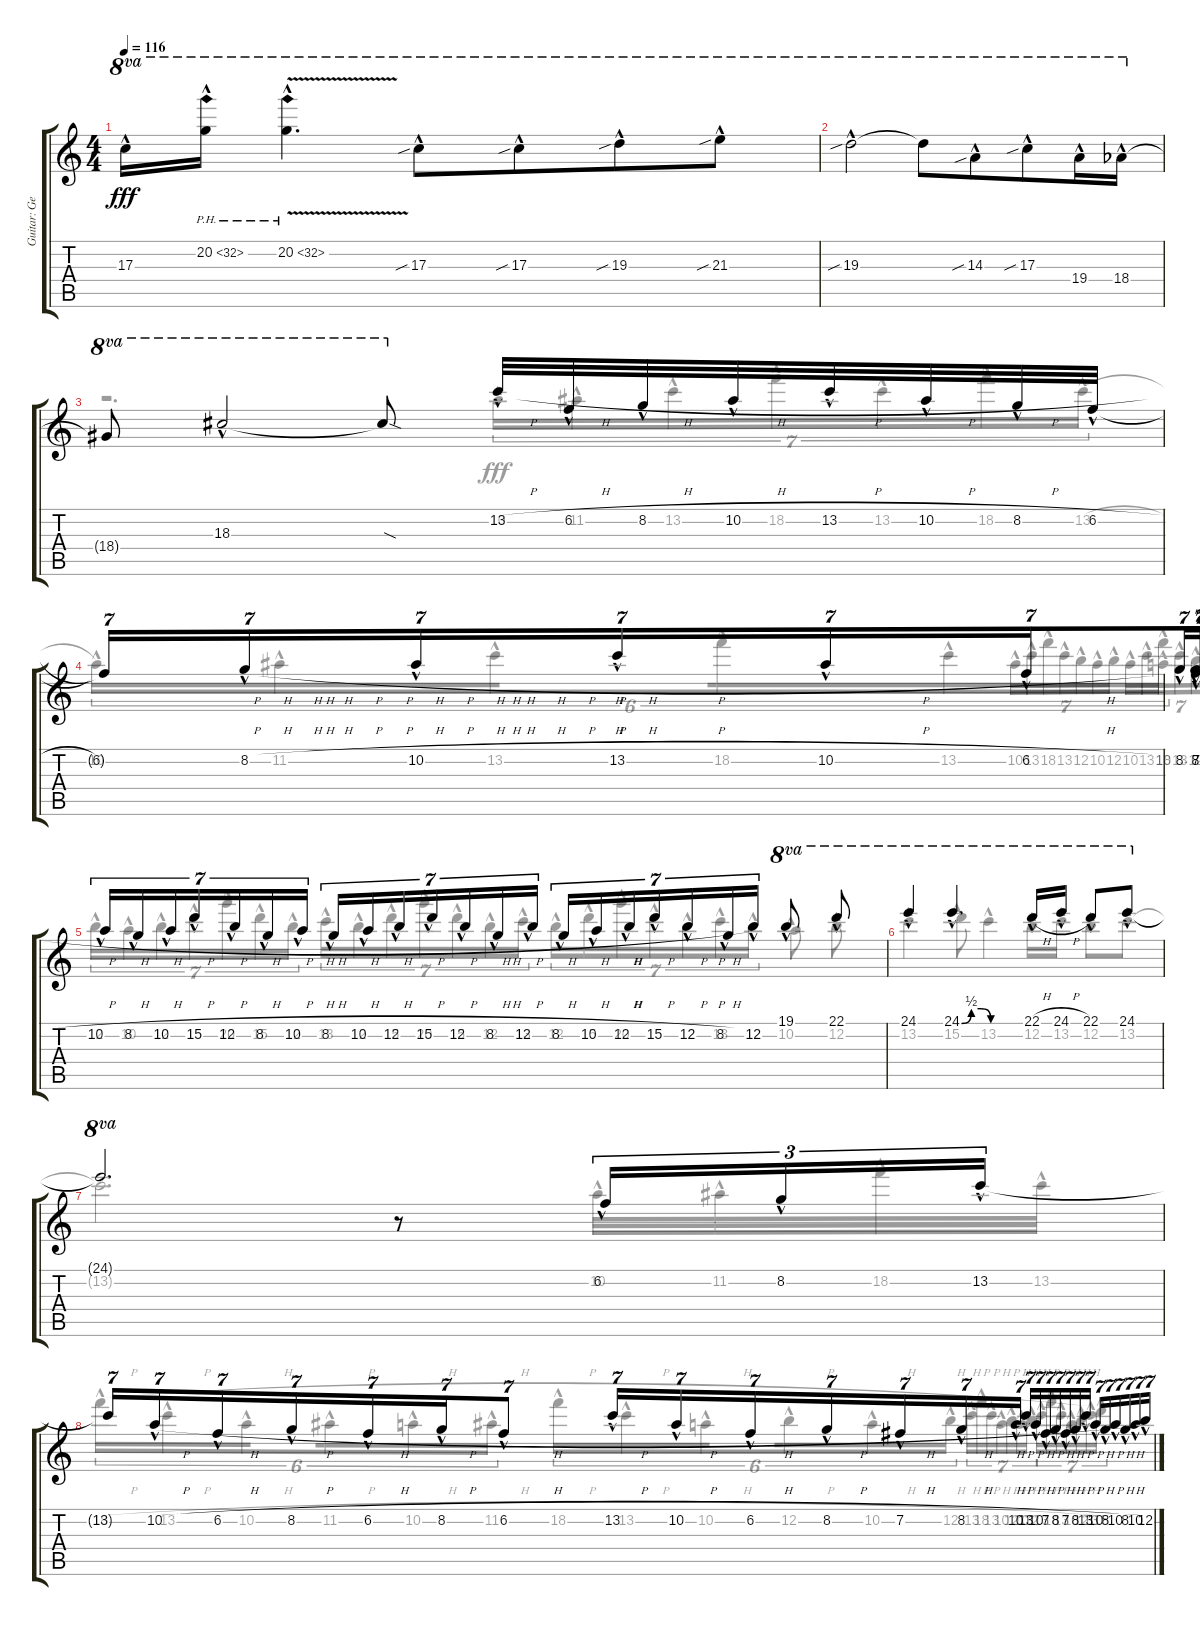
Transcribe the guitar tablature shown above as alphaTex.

\track ("Guitar: George" "Guitar: Ge") {instrument distortionguitar}
\staff {score tabs}
\tuning (E4 B3 G3 D3 A2 E2) {hide}
\voice
\ts (4 4)
\tempo 116
\clef g2
\ks c
17.3{hac}.16{ot 8va dy fff} 20.2{ph 12 hac}.16{ot 8va} 20.2{ph 12 v hac}.4{d ot 8va} 17.3{sib hac}.8{ot 8va} 17.3{sib hac}.8{ot 8va beam merge} 19.3{sib hac}.8{ot 8va} 21.3{sib hac}.8{ot 8va} |
19.3{sib hac}.2{ot 8va} 19.3{t}.8{ot 8va beam merge} 14.3{sib hac}.8{ot 8va beam merge} 17.3{sib hac}.8{ot 8va} 19.4{hac}.16{ot 8va} 18.4{hac acc b}.16{ot 8va} |
18.4{t}.8{ot 8va} 18.3{hac}.2{ot 8va} 18.3{sod t}.8{ot 8va} 13.2{h hac}.32 6.2{h hac}.32 8.2{h hac}.32 10.2{h hac}.32 13.2{h hac}.32 10.2{h hac}.32 8.2{h hac}.32 6.2{h hac}.32 |
6.2{t}.16{tu (7 4)} 8.2{h hac}.16{tu (7 4)} 10.2{h hac}.16{tu (7 4)} 13.2{h hac}.16{tu (7 4)} 10.2{h hac}.16{tu (7 4)} 6.2{h hac}.16{tu (7 4)} 8.2{h hac}.8{tu (7 4)} 8.2{h hac}.16{tu (7 4)} 10.2{h hac}.16{tu (7 4)} 13.2{h hac}.16{tu (7 4)} 10.2{h hac}.16{tu (7 4)} 8.2{h hac}.16{tu (7 4)} 10.2{h hac}.16{tu (7 4)} 7.2{h hac}.16{tu (7 4)} 8.2{h hac}.16{tu (7 4)} 7.2{h hac}.16{tu (7 4)} 13.2{h hac}.16{tu (7 4)} 10.2{h hac}.16{tu (7 4)} 7.2{h hac}.16{tu (7 4)} 8.2{h hac}.16{tu (7 4)} 7.2{h hac}.16{tu (7 4)} 8.2{h hac}.16{tu (7 4)} 7.2{h hac}.16{tu (7 4)} 13.2{h hac}.16{tu (7 4)} 10.2{h hac}.16{tu (7 4)} 7.2{h hac}.16{tu (7 4)} 8.2{h hac}.16{tu (7 4)} |
10.2{h hac}.16{tu (7 4)} 8.2{h hac}.16{tu (7 4)} 10.2{h hac}.16{tu (7 4)} 15.2{h hac}.16{tu (7 4)} 12.2{h hac}.16{tu (7 4)} 8.2{h hac}.16{tu (7 4)} 10.2{h hac}.16{tu (7 4)} 8.2{h hac}.16{tu (7 4)} 10.2{h hac}.16{tu (7 4)} 12.2{h hac}.16{tu (7 4)} 15.2{h hac}.16{tu (7 4)} 12.2{h hac}.16{tu (7 4)} 8.2{h hac}.16{tu (7 4)} 12.2{h hac}.16{tu (7 4)} 8.2{h hac}.16{tu (7 4)} 10.2{h hac}.16{tu (7 4)} 12.2{h hac}.16{tu (7 4)} 15.2{h hac}.16{tu (7 4)} 12.2{h hac}.16{tu (7 4)} 8.2{h hac}.16{tu (7 4)} 12.2{hac}.16{tu (7 4)} 19.1{hac}.8{ot 8va} 22.1{hac}.8{ot 8va} |
24.1{hac}.4{ot 8va} 24.1{be (custom 0 0 10 2 20 2 30 0 60 0) hac}.4{d ot 8va} 22.1{h hac}.16{ot 8va} 24.1{h hac}.16{ot 8va} 22.1{hac}.8{ot 8va} 24.1{hac}.8{ot 8va} |
24.1{t}.2{d ot 8va} r.8 6.2{hac}.16{tu (3 2)} 8.2{hac}.16{tu (3 2)} 13.2{hac}.16{tu (3 2)} |
13.2{t}.16{tu (7 4)} 10.2{h hac}.16{tu (7 4)} 6.2{h hac}.16{tu (7 4)} 8.2{h hac}.16{tu (7 4)} 6.2{h hac}.16{tu (7 4)} 8.2{h hac}.16{tu (7 4)} 6.2{h hac}.8{tu (7 4)} 13.2{h hac}.16{tu (7 4)} 10.2{h hac}.16{tu (7 4)} 6.2{h hac}.16{tu (7 4)} 8.2{h hac}.16{tu (7 4)} 7.2{h hac}.16{tu (7 4)} 8.2{h hac}.16{tu (7 4)} 10.2{h hac}.16{tu (7 4)} 13.2{h hac}.16{tu (7 4)} 10.2{h hac}.16{tu (7 4)} 7.2{h hac}.16{tu (7 4)} 8.2{h hac}.16{tu (7 4)} 7.2{h hac}.16{tu (7 4)} 8.2{h hac}.16{tu (7 4)} 13.2{h hac}.16{tu (7 4)} 10.2{h hac}.16{tu (7 4)} 8.2{h hac}.16{tu (7 4)} 10.2{h hac}.16{tu (7 4)} 8.2{h hac}.16{tu (7 4)} 10.2{h hac}.16{tu (7 4)} 12.2{h hac}.16{tu (7 4)}
\voice
\clef g2
\ottava regular
\simile none
\ks c
|
|
r.2{d} 10.2{hac}.16{tu (7 4)} 11.2{hac}.16{tu (7 4)} 13.2{hac}.16{tu (7 4)} 18.2{hac}.16{tu (7 4)} 13.2{hac}.16{tu (7 4)} 18.2{hac}.16{tu (7 4)} 13.2{h hac}.16{tu (7 4)} |
10.2{hac}.16{tu (6 4)} 11.2{hac}.16{tu (6 4)} 13.2{hac}.16{tu (6 4) beam splitsecondary} 18.2{hac}.16{tu (6 4)} 13.2{hac}.16{tu (6 4)} 10.2{hac}.16{tu (6 4)} 11.2{hac}.16{tu (7 4)} 13.2{hac}.16{tu (7 4)} 18.2{hac}.16{tu (7 4)} 13.2{hac}.16{tu (7 4)} 18.2{hac}.16{tu (7 4)} 13.2{hac}.16{tu (7 4)} 10.2{hac}.16{tu (7 4)} 12.2{hac}.16{tu (7 4)} 10.2{hac}.16{tu (7 4)} 12.2{hac}.16{tu (7 4)} 13.2{hac}.16{tu (7 4)} 18.2{hac}.16{tu (7 4)} 13.2{hac}.16{tu (7 4)} 10.2{hac}.16{tu (7 4)} 12.2{hac}.16{tu (7 4)} 10.2{hac}.16{tu (7 4)} 12.2{hac}.16{tu (7 4)} 13.2{hac}.16{tu (7 4)} 18.2{hac}.16{tu (7 4)} 13.2{hac}.16{tu (7 4)} 10.2{hac}.16{tu (7 4)} |
12.2{hac}.16{tu (7 4)} 10.2{hac}.16{tu (7 4)} 12.2{hac}.16{tu (7 4)} 15.2{hac}.16{tu (7 4)} 20.2{hac}.16{tu (7 4)} 15.2{hac}.16{tu (7 4)} 12.2{hac}.16{tu (7 4)} 13.2{hac}.16{tu (7 4)} 12.2{hac}.16{tu (7 4)} 15.2{hac}.16{tu (7 4)} 20.2{hac}.16{tu (7 4)} 15.2{hac}.16{tu (7 4)} 12.2{hac}.16{tu (7 4)} 13.2{hac}.16{tu (7 4)} 12.2{hac}.16{tu (7 4)} 15.2{hac}.16{tu (7 4)} 20.2{hac}.16{tu (7 4)} 15.2{hac}.16{tu (7 4)} 12.2{hac}.16{tu (7 4)} 13.2{hac}.16{tu (7 4)} 12.2{hac}.16{tu (7 4)} 10.2{hac}.8 12.2{hac}.8 |
13.2{hac}.4 15.2{hac}.8 13.2{hac}.4 12.2{hac}.16 13.2{hac}.16 12.2{hac}.8 13.2{hac}.8 |
13.2{t}.2{d} r.8 10.2{hac}.32 11.2{hac}.32 18.2{hac}.32 13.2{hac}.32 |
18.2{h hac}.16{tu (6 4)} 13.2{h hac}.16{tu (6 4)} 10.2{h hac}.16{tu (6 4) beam splitsecondary} 11.2{h hac}.16{tu (6 4)} 10.2{h hac}.16{tu (6 4)} 11.2{h hac}.16{tu (6 4)} 18.2{h hac}.16{tu (6 4)} 13.2{h hac}.16{tu (6 4)} 10.2{h hac}.16{tu (6 4) beam splitsecondary} 12.2{h hac}.16{tu (6 4)} 10.2{h hac}.16{tu (6 4)} 12.2{h hac}.16{tu (6 4)} 13.2{h hac}.16{tu (7 4)} 18.2{h hac}.16{tu (7 4)} 13.2{h hac}.16{tu (7 4)} 10.2{h hac}.16{tu (7 4)} 12.2{h hac}.16{tu (7 4)} 10.2{h hac}.16{tu (7 4)} 12.2{h hac}.16{tu (7 4)} 13.2{h hac}.16{tu (7 4)} 18.2{h hac}.16{tu (7 4)} 13.2{h hac}.16{tu (7 4)} 10.2{h hac}.16{tu (7 4)} 12.2{h hac}.16{tu (7 4)} 13.2{h hac}.16{tu (7 4)} 15.2{hac}.16{tu (7 4)}
